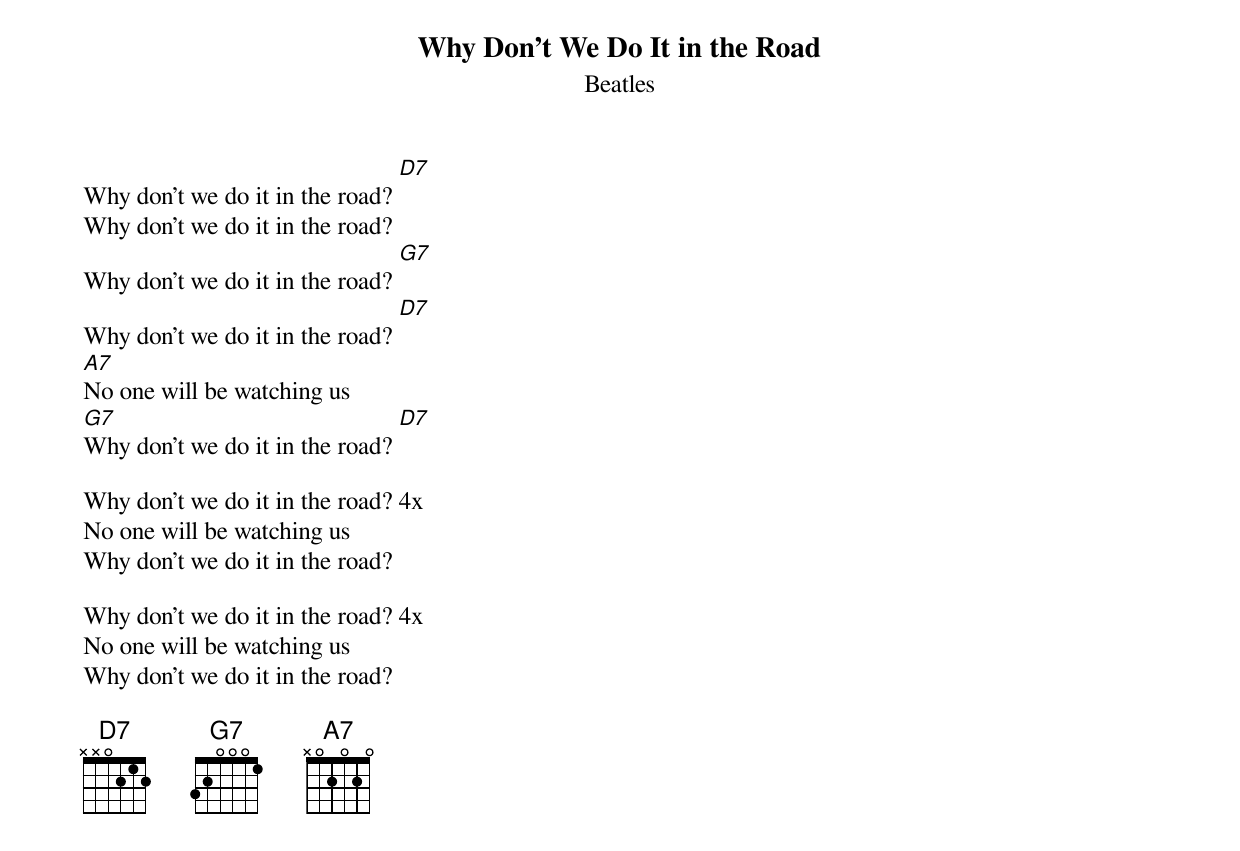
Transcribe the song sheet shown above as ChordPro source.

{title:Why Don't We Do It in the Road}
{subtitle:Beatles}

Why don't we do it in the road? [D7]
Why don't we do it in the road?
Why don't we do it in the road? [G7]
Why don't we do it in the road? [D7]
[A7]No one will be watching us
[G7]Why don't we do it in the road? [D7]

Why don't we do it in the road? 4x
No one will be watching us
Why don't we do it in the road?

Why don't we do it in the road? 4x
No one will be watching us
Why don't we do it in the road?

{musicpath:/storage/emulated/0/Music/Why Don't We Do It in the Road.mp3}
